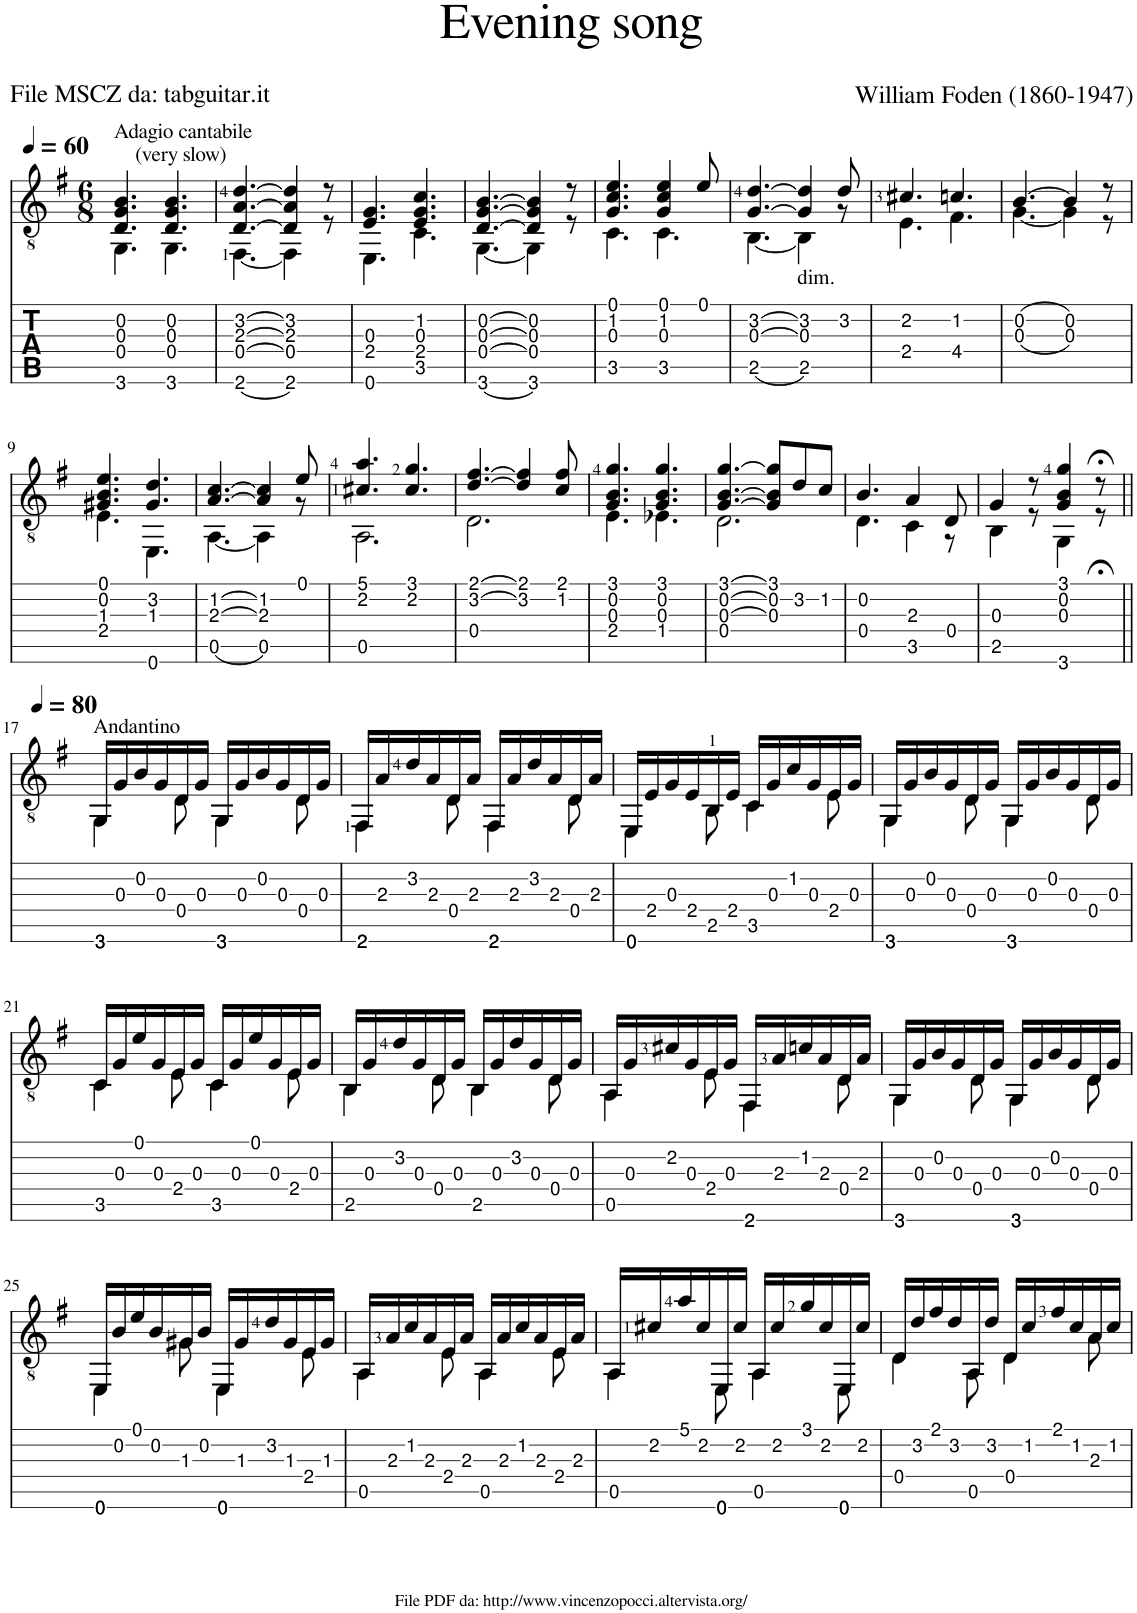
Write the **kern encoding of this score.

**kern	**kern
*part1	*part1
*staff2	*staff1
*I"Guitar	*
*I'Guit.	*
*stria6	*
*	*clefGv2
*k[f#]	*k[f#]
*M6/8	*M6/8
*MM60	*MM60
=1	=1
*^	*^
!	!	!LO:TX:a:t=Adagio cantabile	!
!	!	!LO:TX:a:t=(very slow)	!
4.D 4.G 4.B	4.GG	4.D/ 4.G/ 4.B/	4.GG\
4.D 4.G 4.B	4.GG	4.D/ 4.G/ 4.B/	4.GG\
=2	=2	=2	=2
[4.D [4.A [4.d	[4.FF#	[4.D/ [4.A/ [4.d/	[4.FF#\
4D] 4A] 4d]	4FF#]	4D/] 4A/] 4d/]	4FF#\]
8r	8r	8r	8r
=3	=3	=3	=3
4.E 4.G	4.EE	4.E/ 4.G/	4.EE\
4.E 4.G 4.c	4.C	4.E/ 4.G/ 4.c/	4.C\
=4	=4	=4	=4
[4.D [4.G [4.B	[4.GG	[4.D/ [4.G/ [4.B/	[4.GG\
4D] 4G] 4B]	4GG]	4D/] 4G/] 4B/]	4GG\]
8r	8r	8r	8r
=5	=5	=5	=5
4.G 4.c 4.e	4.C	4.G/ 4.c/ 4.e/	4.C\
4G 4c 4e	4.C	4G/ 4c/ 4e/	4.C\
8e	.	8e/	.
=6	=6	=6	=6
[4.G [4.d	[4.BB	[4.G/ [4.d/	[4.BB\
!LO:TX:a:t=dim.	!	!	!
4G] 4d]	4BB]	4G/] 4d/]	4BB\]
8d	8r	8d/	8r
=7	=7	=7	=7
4.c#	4.E	4.c#X/	4.E\
4.c	4.F#	4.cn/	4.F#\
=8	=8	=8	=8
[4.B	[4.G	[4.B/	[4.G\
4B]	4G]	4B/]	4G\]
8r	8r	8r	8r
!!LO:LB:g=z	!!
=9	=9	=9	=9
4.G# 4.B 4.e	4.E	4.G#X/ 4.B/ 4.e/	4.E\
4.G# 4.d	4.EE	4.G#/ 4.d/	4.EE\
=10	=10	=10	=10
[4.A [4.c	[4.AA	[4.A/ [4.c/	[4.AA\
4A] 4c]	4AA]	4A/] 4c/]	4AA\]
8e	8r	8e/	8r
=11	=11	=11	=11
4.c# 4.a	2.AA	4.c#X/ 4.a/	2.AA\
4.c# 4.g	.	4.c#/ 4.g/	.
=12	=12	=12	=12
[4.d [4.f#	2.D	[4.d/ [4.f#/	2.D\
4d] 4f#]	.	4d/] 4f#/]	.
8c 8f#	.	8c/ 8f#/	.
=13	=13	=13	=13
4.G 4.B 4.g	4.E	4.G/ 4.B/ 4.g/	4.E\
4.G 4.B 4.g	4.E-	4.G/ 4.B/ 4.g/	4.E-X\
=14	=14	=14	=14
[4.G [4.B [4.g	2.D	[4.G/ [4.B/ [4.g/	2.D\
8G]\ 8B]\ 8g]\L	.	8G/] 8B/] 8g/]L	.
8d	.	8d/	.
8cJ	.	8c/J	.
=15	=15	=15	=15
4.B	4.D	4.B/	4.D\
4A	4C	4A/	4C\
8D	8r	8D/	8r
=16	=16	=16	=16
4G	4BB	4G/	4BB\
8r	8r	8r	8r
4G 4B 4g	4GG	4G/ 4B/ 4g/	4GG\
8r;<	8r	8r;<	8r
!!LO:LB:g=z	!!
=17||	=17||	=17||	=17||
*	*	*MM80	*
!	!	!LO:TX:a:t=Andantino	!
16GGLL	4GG	16GG/LL	4GG\
16G	.	16G/	.
16B	.	16B/	.
16G	.	16G/	.
16D	8D	16D/	8D\
16GJJ	.	16G/JJ	.
16GGLL	4GG	16GG/LL	4GG\
16G	.	16G/	.
16B	.	16B/	.
16G	.	16G/	.
16D	8D	16D/	8D\
16GJJ	.	16G/JJ	.
=18	=18	=18	=18
16FF#LL	4FF#	16FF#/LL	4FF#\
16A	.	16A/	.
16d	.	16d/	.
16A	.	16A/	.
16D	8D	16D/	8D\
16AJJ	.	16A/JJ	.
16FF#LL	4FF#	16FF#/LL	4FF#\
16A	.	16A/	.
16d	.	16d/	.
16A	.	16A/	.
16D	8D	16D/	8D\
16AJJ	.	16A/JJ	.
=19	=19	=19	=19
16EELL	4EE	16EE/LL	4EE\
16E	.	16E/	.
16G	.	16G/	.
16E	.	16E/	.
16BB	8BB	16BB/	8BB\
16EJJ	.	16E/JJ	.
16CLL	4C	16C/LL	4C\
16G	.	16G/	.
16c	.	16c/	.
16G	.	16G/	.
16E	8E	16E/	8E\
16GJJ	.	16G/JJ	.
=20	=20	=20	=20
16GGLL	4GG	16GG/LL	4GG\
16G	.	16G/	.
16B	.	16B/	.
16G	.	16G/	.
16D	8D	16D/	8D\
16GJJ	.	16G/JJ	.
16GGLL	4GG	16GG/LL	4GG\
16G	.	16G/	.
16B	.	16B/	.
16G	.	16G/	.
16D	8D	16D/	8D\
16GJJ	.	16G/JJ	.
!!LO:LB:g=z	!!
=21	=21	=21	=21
16CLL	4C	16C/LL	4C\
16G	.	16G/	.
16e	.	16e/	.
16G	.	16G/	.
16E	8E	16E/	8E\
16GJJ	.	16G/JJ	.
16CLL	4C	16C/LL	4C\
16G	.	16G/	.
16e	.	16e/	.
16G	.	16G/	.
16E	8E	16E/	8E\
16GJJ	.	16G/JJ	.
=22	=22	=22	=22
16BBLL	4BB	16BB/LL	4BB\
16G	.	16G/	.
16d	.	16d/	.
16G	.	16G/	.
16D	8D	16D/	8D\
16GJJ	.	16G/JJ	.
16BBLL	4BB	16BB/LL	4BB\
16G	.	16G/	.
16d	.	16d/	.
16G	.	16G/	.
16D	8D	16D/	8D\
16GJJ	.	16G/JJ	.
=23	=23	=23	=23
16AALL	4AA	16AA/LL	4AA\
16G	.	16G/	.
16c#	.	16c#X/	.
16G	.	16G/	.
16E	8E	16E/	8E\
16GJJ	.	16G/JJ	.
16FF#LL	4FF#	16FF#/LL	4FF#\
16A	.	16A/	.
16c	.	16cn/	.
16A	.	16A/	.
16D	8D	16D/	8D\
16AJJ	.	16A/JJ	.
=24	=24	=24	=24
16GGLL	4GG	16GG/LL	4GG\
16G	.	16G/	.
16B	.	16B/	.
16G	.	16G/	.
16D	8D	16D/	8D\
16GJJ	.	16G/JJ	.
16GGLL	4GG	16GG/LL	4GG\
16G	.	16G/	.
16B	.	16B/	.
16G	.	16G/	.
16D	8D	16D/	8D\
16GJJ	.	16G/JJ	.
!!LO:LB:g=z	!!
=25	=25	=25	=25
16EELL	4EE	16EE/LL	4EE\
16B	.	16B/	.
16e	.	16e/	.
16B	.	16B/	.
16G#	8G#	16G#X/	8G#\
16BJJ	.	16B/JJ	.
16EELL	4EE	16EE/LL	4EE\
16G#	.	16G#/	.
16d	.	16d/	.
16G#	.	16G#/	.
16E	8E	16E/	8E\
16G#JJ	.	16G#/JJ	.
=26	=26	=26	=26
16AALL	4AA	16AA/LL	4AA\
16A	.	16A/	.
16c	.	16c/	.
16A	.	16A/	.
16E	8E	16E/	8E\
16AJJ	.	16A/JJ	.
16AALL	4AA	16AA/LL	4AA\
16A	.	16A/	.
16c	.	16c/	.
16A	.	16A/	.
16E	8E	16E/	8E\
16AJJ	.	16A/JJ	.
=27	=27	=27	=27
16AALL	4AA	16AA/LL	4AA\
16c#	.	16c#X/	.
16a	.	16a/	.
16c#	.	16c#/	.
16EE	8EE	16EE/	8EE\
16c#JJ	.	16c#/JJ	.
16AALL	4AA	16AA/LL	4AA\
16c#	.	16c#/	.
16g	.	16g/	.
16c#	.	16c#/	.
16EE	8EE	16EE/	8EE\
16c#JJ	.	16c#/JJ	.
=28	=28	=28	=28
16DLL	4D	16D/LL	4D\
16d	.	16d/	.
16f#	.	16f#/	.
16d	.	16d/	.
16AA	8AA	16AA/	8AA\
16dJJ	.	16d/JJ	.
16DLL	4D	16D/LL	4D\
16c	.	16c/	.
16f#	.	16f#/	.
16c	.	16c/	.
16A	8A	16A/	8A\
16cJJ	.	16c/JJ	.
*v	*v	*	*
*	*v	*v
=	=
*-	*-
